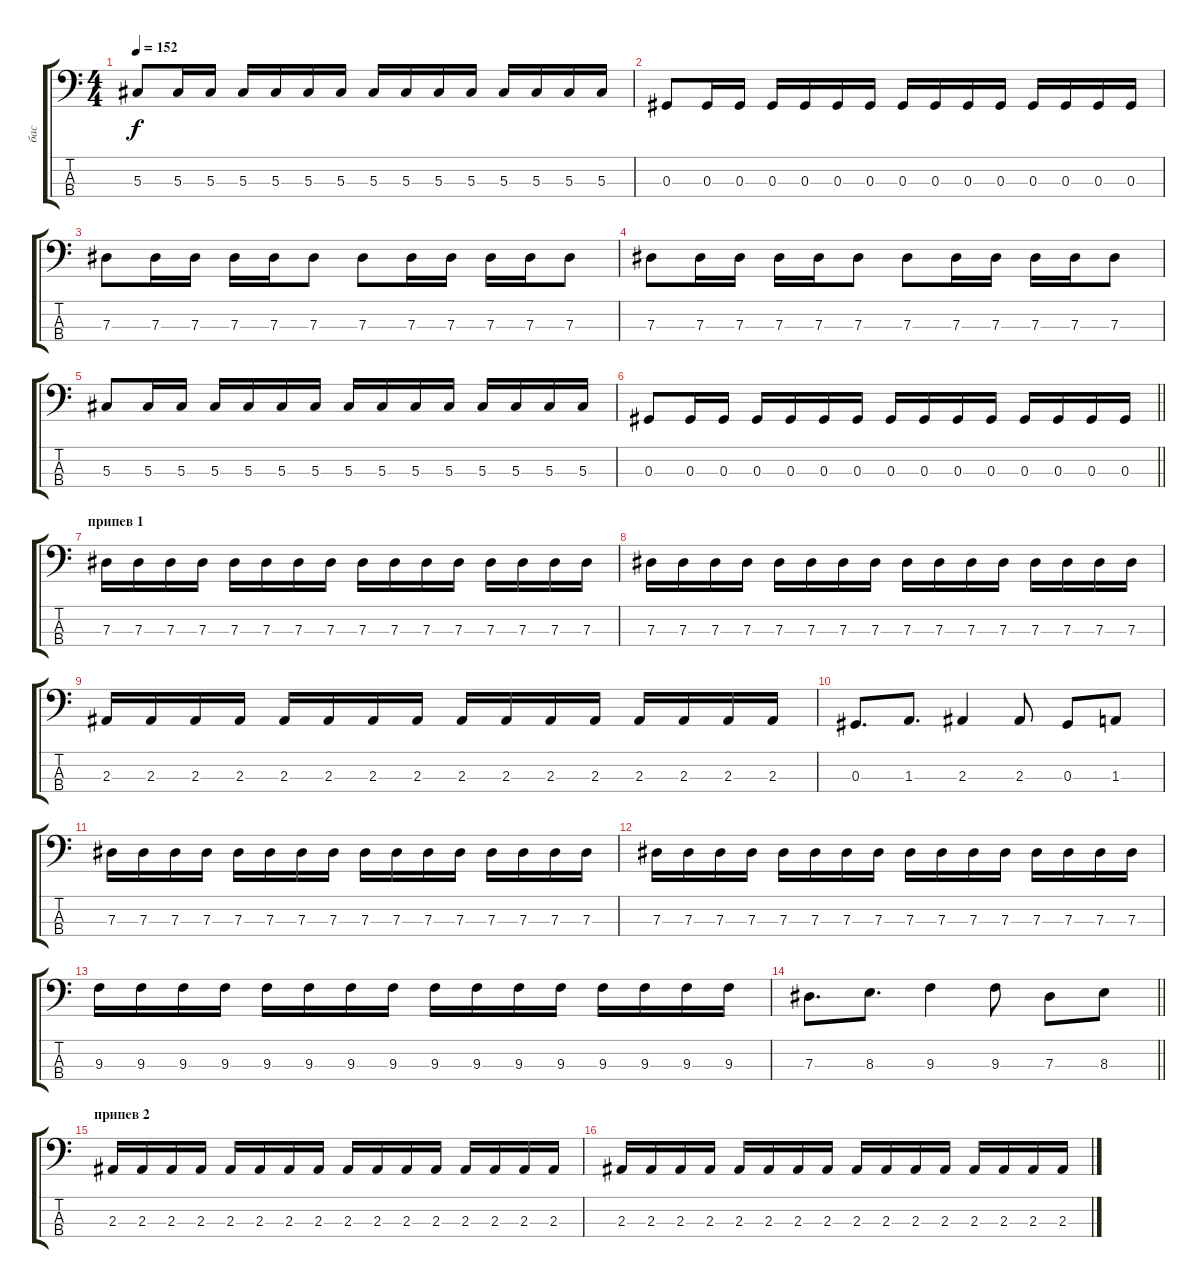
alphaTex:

\track ("бас" "бас") {instrument electricbassfinger}
\staff {score tabs}
\tuning (Gb2 Db2 Ab1 Eb1) {hide}
\ts (4 4)
\tempo 152
\clef f4
\ks c
5.3.8{dy f} 5.3.16 5.3.16 5.3.16 5.3.16 5.3.16 5.3.16 5.3.16 5.3.16 5.3.16 5.3.16 5.3.16 5.3.16 5.3.16 5.3.16 |
0.3.8 0.3.16 0.3.16 0.3.16 0.3.16 0.3.16 0.3.16 0.3.16 0.3.16 0.3.16 0.3.16 0.3.16 0.3.16 0.3.16 0.3.16 |
7.3.8 7.3.16 7.3.16 7.3.16 7.3.16 7.3.8 7.3.8 7.3.16 7.3.16 7.3.16 7.3.16 7.3.8 |
7.3.8 7.3.16 7.3.16 7.3.16 7.3.16 7.3.8 7.3.8 7.3.16 7.3.16 7.3.16 7.3.16 7.3.8 |
5.3.8 5.3.16 5.3.16 5.3.16 5.3.16 5.3.16 5.3.16 5.3.16 5.3.16 5.3.16 5.3.16 5.3.16 5.3.16 5.3.16 5.3.16 |
\barLineRight lightlight
0.3.8 0.3.16 0.3.16 0.3.16 0.3.16 0.3.16 0.3.16 0.3.16 0.3.16 0.3.16 0.3.16 0.3.16 0.3.16 0.3.16 0.3.16 |
\section ("" "припев 1")
7.3.16 7.3.16 7.3.16 7.3.16 7.3.16 7.3.16 7.3.16 7.3.16 7.3.16 7.3.16 7.3.16 7.3.16 7.3.16 7.3.16 7.3.16 7.3.16 |
7.3.16 7.3.16 7.3.16 7.3.16 7.3.16 7.3.16 7.3.16 7.3.16 7.3.16 7.3.16 7.3.16 7.3.16 7.3.16 7.3.16 7.3.16 7.3.16 |
2.3.16 2.3.16 2.3.16 2.3.16 2.3.16 2.3.16 2.3.16 2.3.16 2.3.16 2.3.16 2.3.16 2.3.16 2.3.16 2.3.16 2.3.16 2.3.16 |
0.3.8{d} 1.3.8{d} 2.3.4 2.3.8 0.3.8 1.3.8 |
7.3.16 7.3.16 7.3.16 7.3.16 7.3.16 7.3.16 7.3.16 7.3.16 7.3.16 7.3.16 7.3.16 7.3.16 7.3.16 7.3.16 7.3.16 7.3.16 |
7.3.16 7.3.16 7.3.16 7.3.16 7.3.16 7.3.16 7.3.16 7.3.16 7.3.16 7.3.16 7.3.16 7.3.16 7.3.16 7.3.16 7.3.16 7.3.16 |
9.3.16 9.3.16 9.3.16 9.3.16 9.3.16 9.3.16 9.3.16 9.3.16 9.3.16 9.3.16 9.3.16 9.3.16 9.3.16 9.3.16 9.3.16 9.3.16 |
\barLineRight lightlight
7.3.8{d} 8.3.8{d} 9.3.4 9.3.8 7.3.8 8.3.8 |
\section ("" "припев 2")
2.3.16 2.3.16 2.3.16 2.3.16 2.3.16 2.3.16 2.3.16 2.3.16 2.3.16 2.3.16 2.3.16 2.3.16 2.3.16 2.3.16 2.3.16 2.3.16 |
2.3.16 2.3.16 2.3.16 2.3.16 2.3.16 2.3.16 2.3.16 2.3.16 2.3.16 2.3.16 2.3.16 2.3.16 2.3.16 2.3.16 2.3.16 2.3.16
